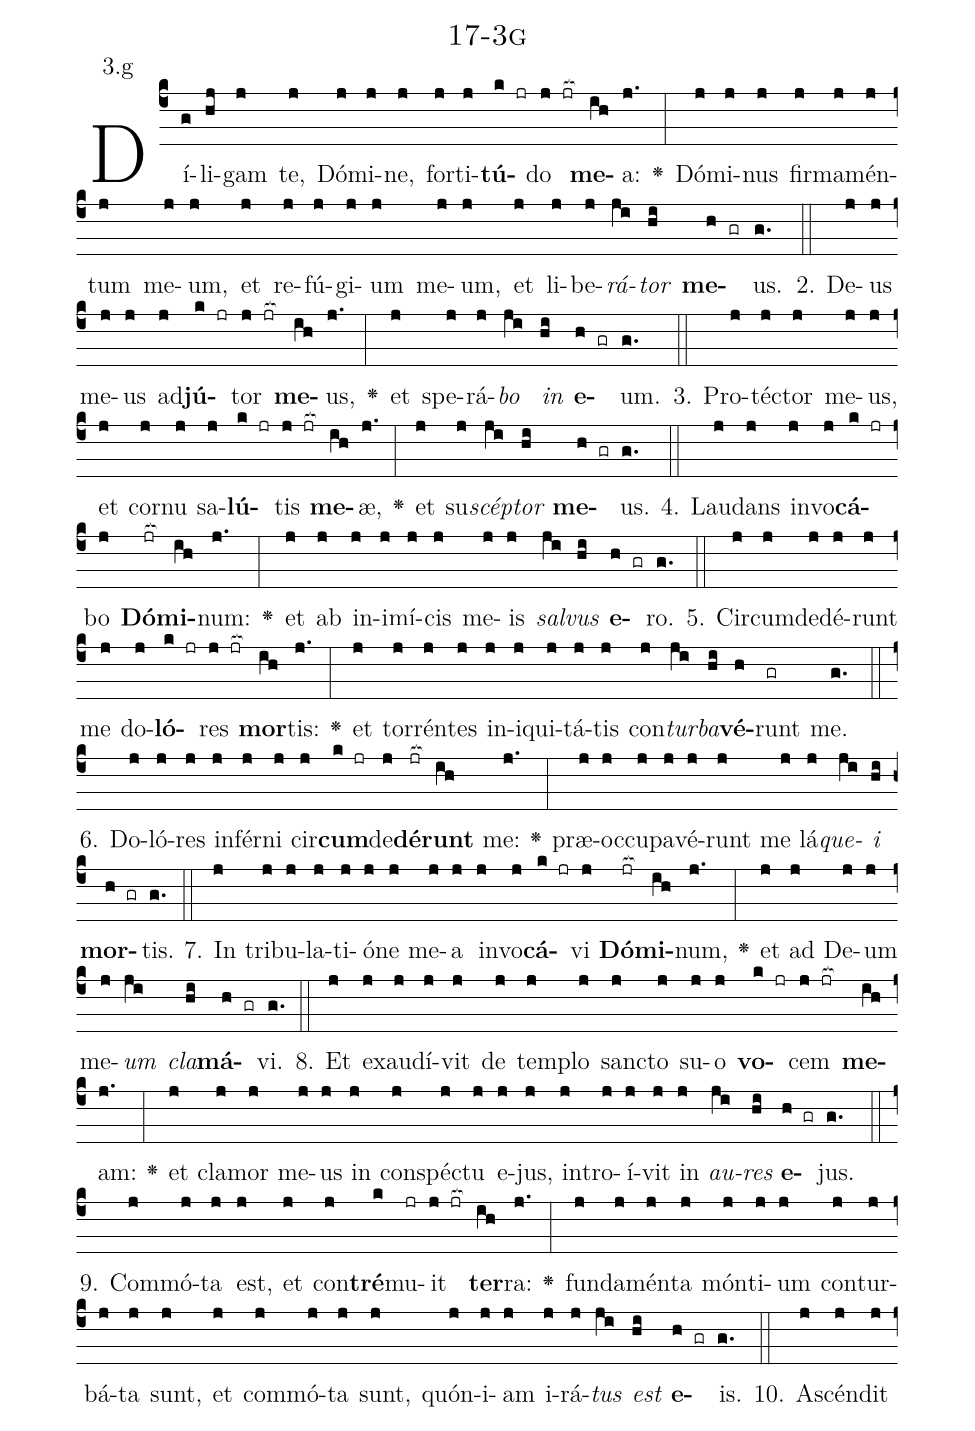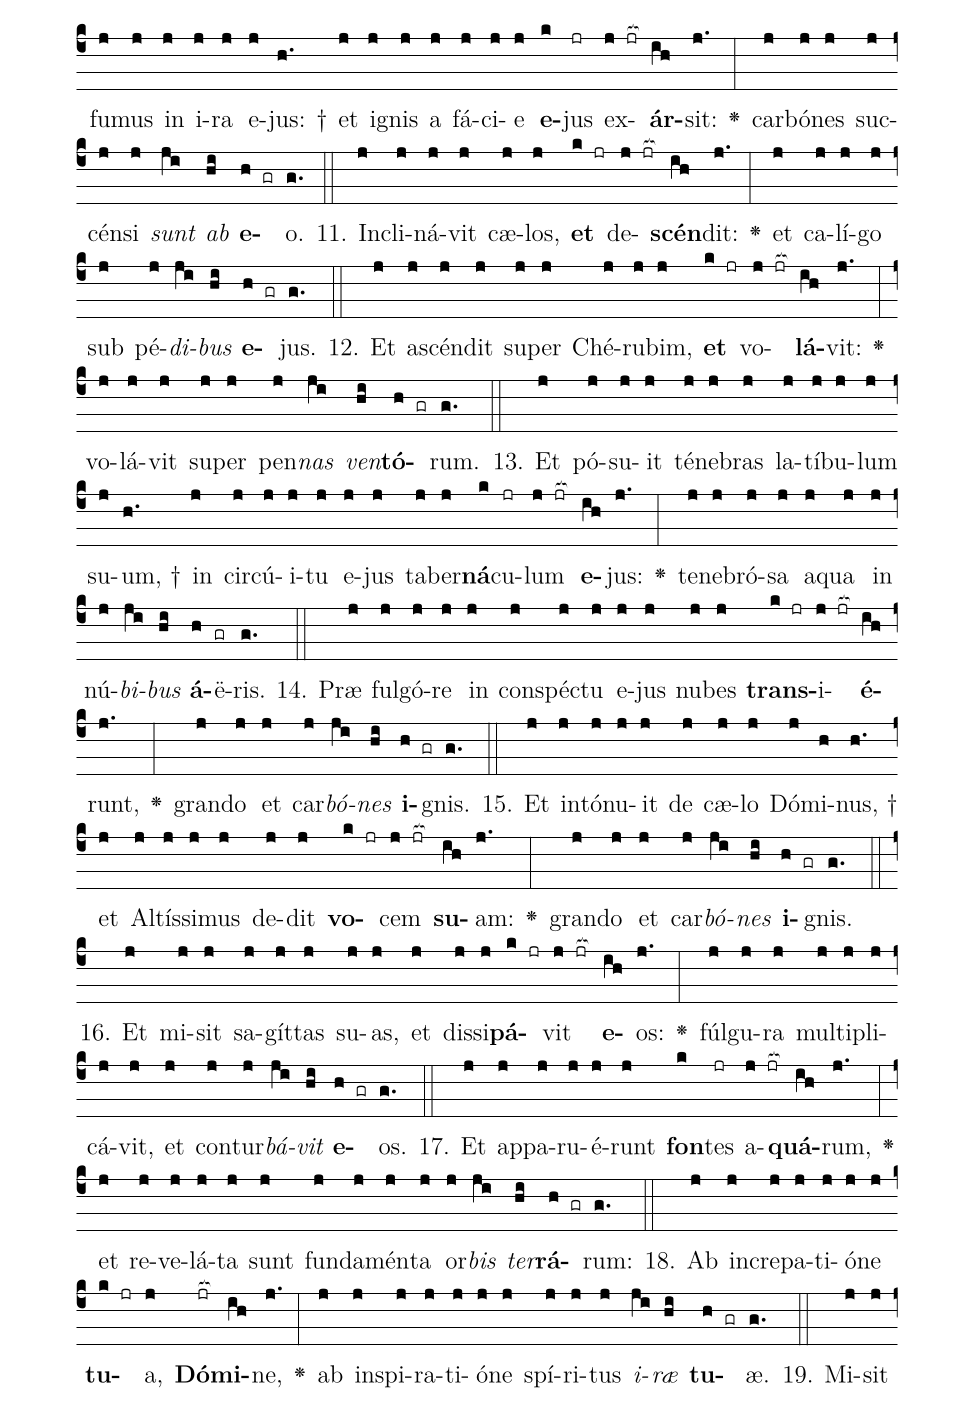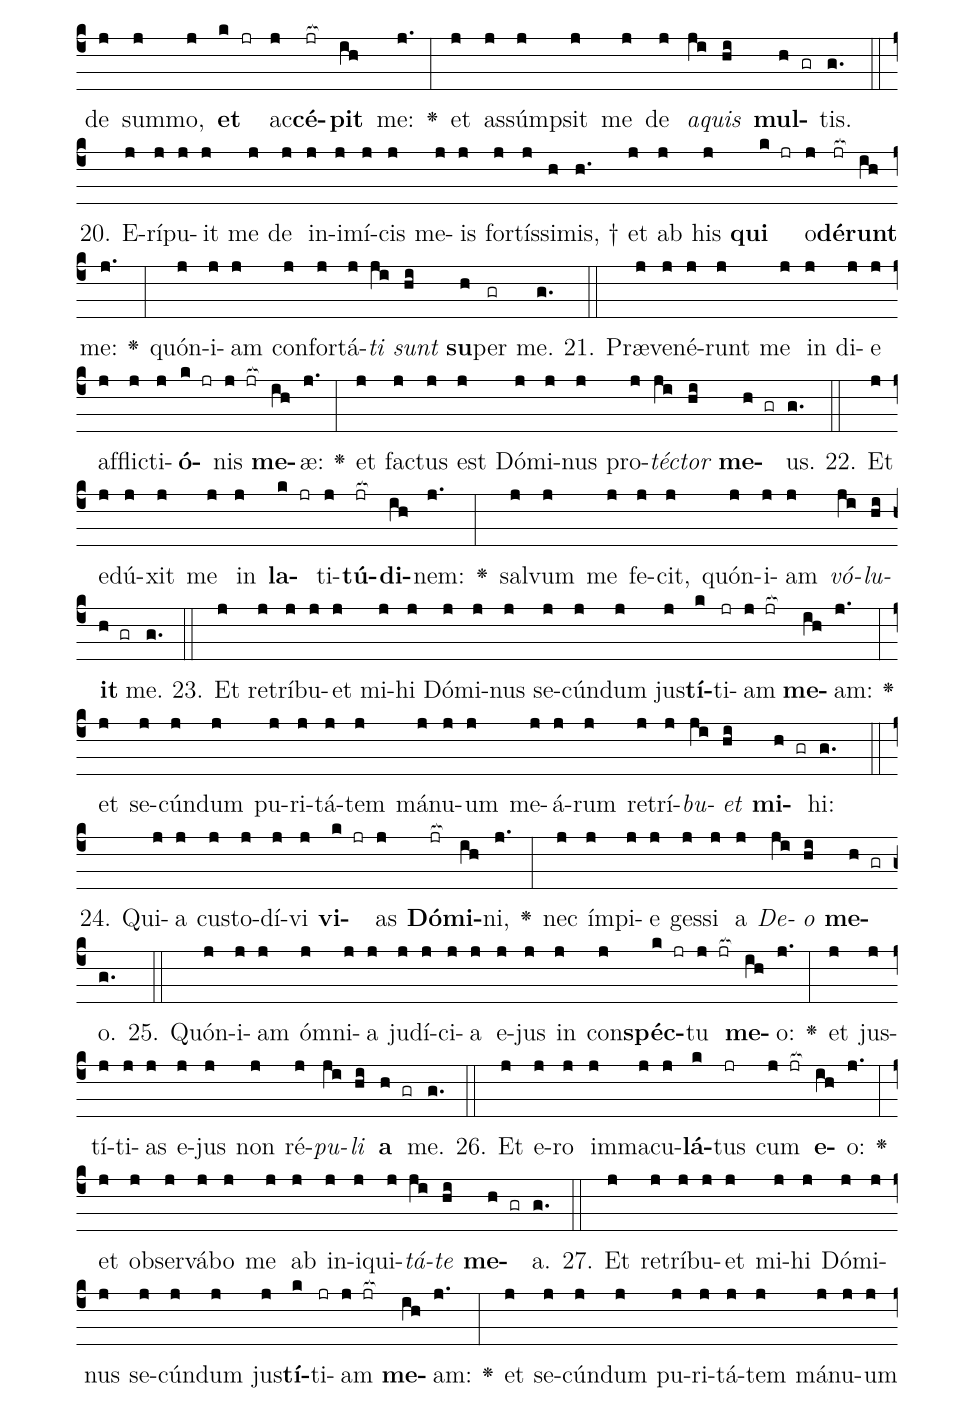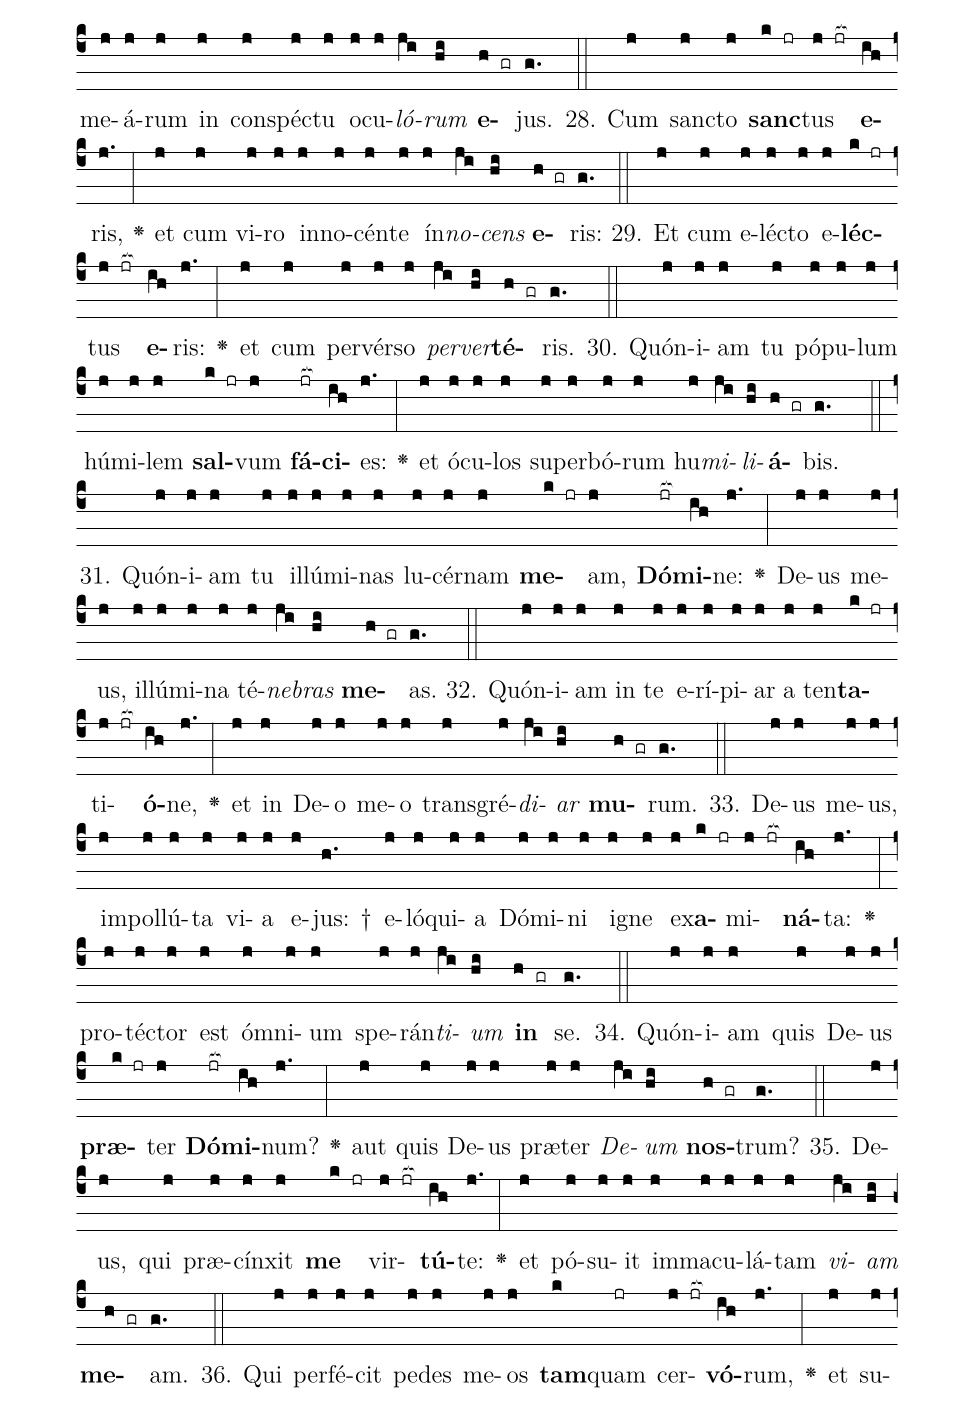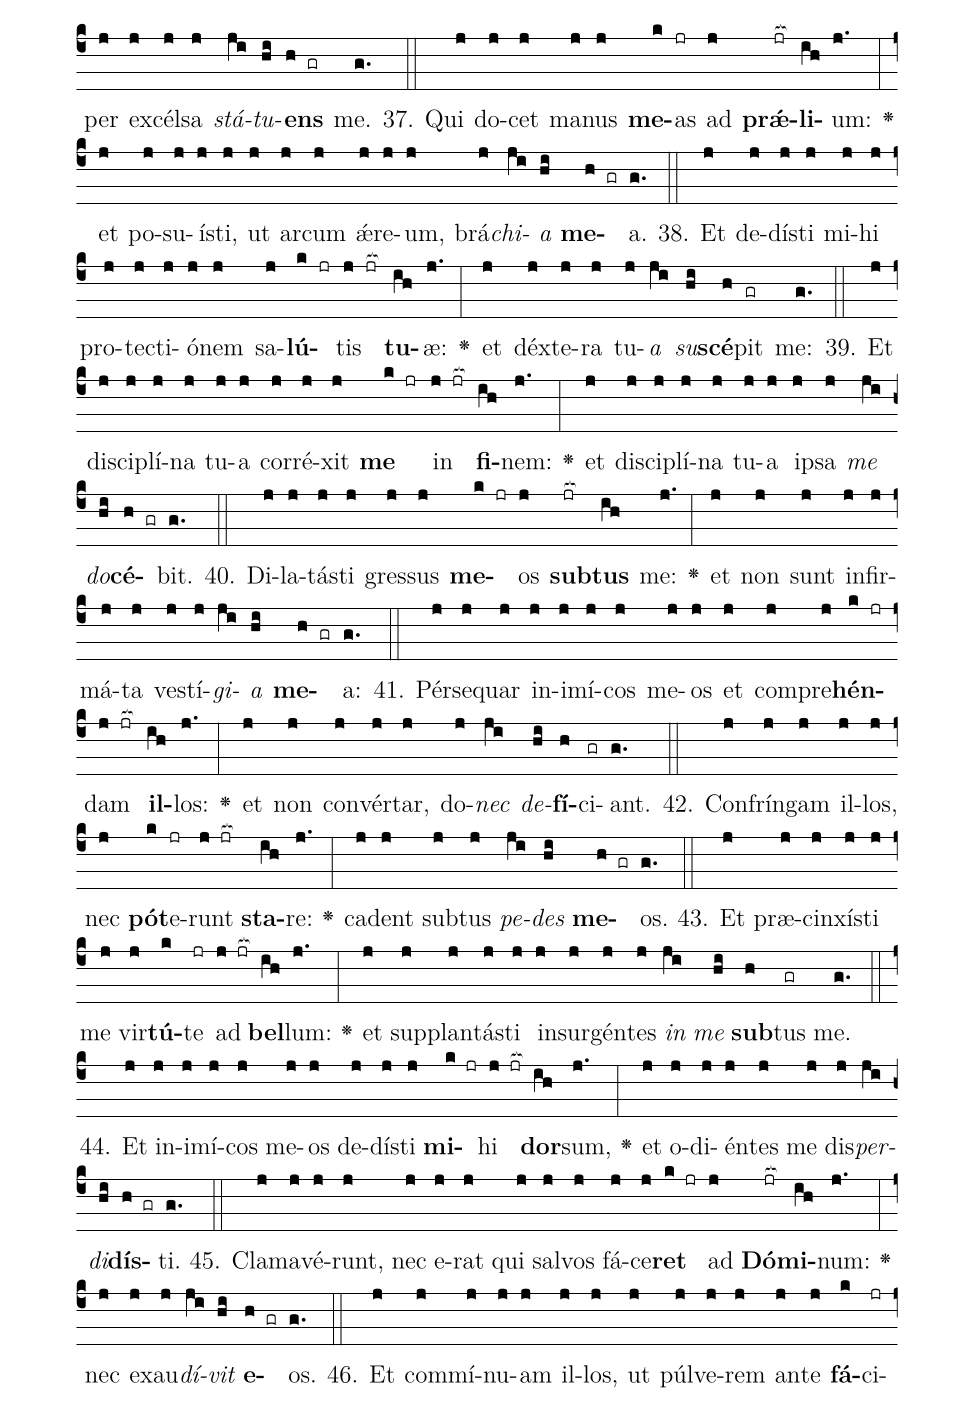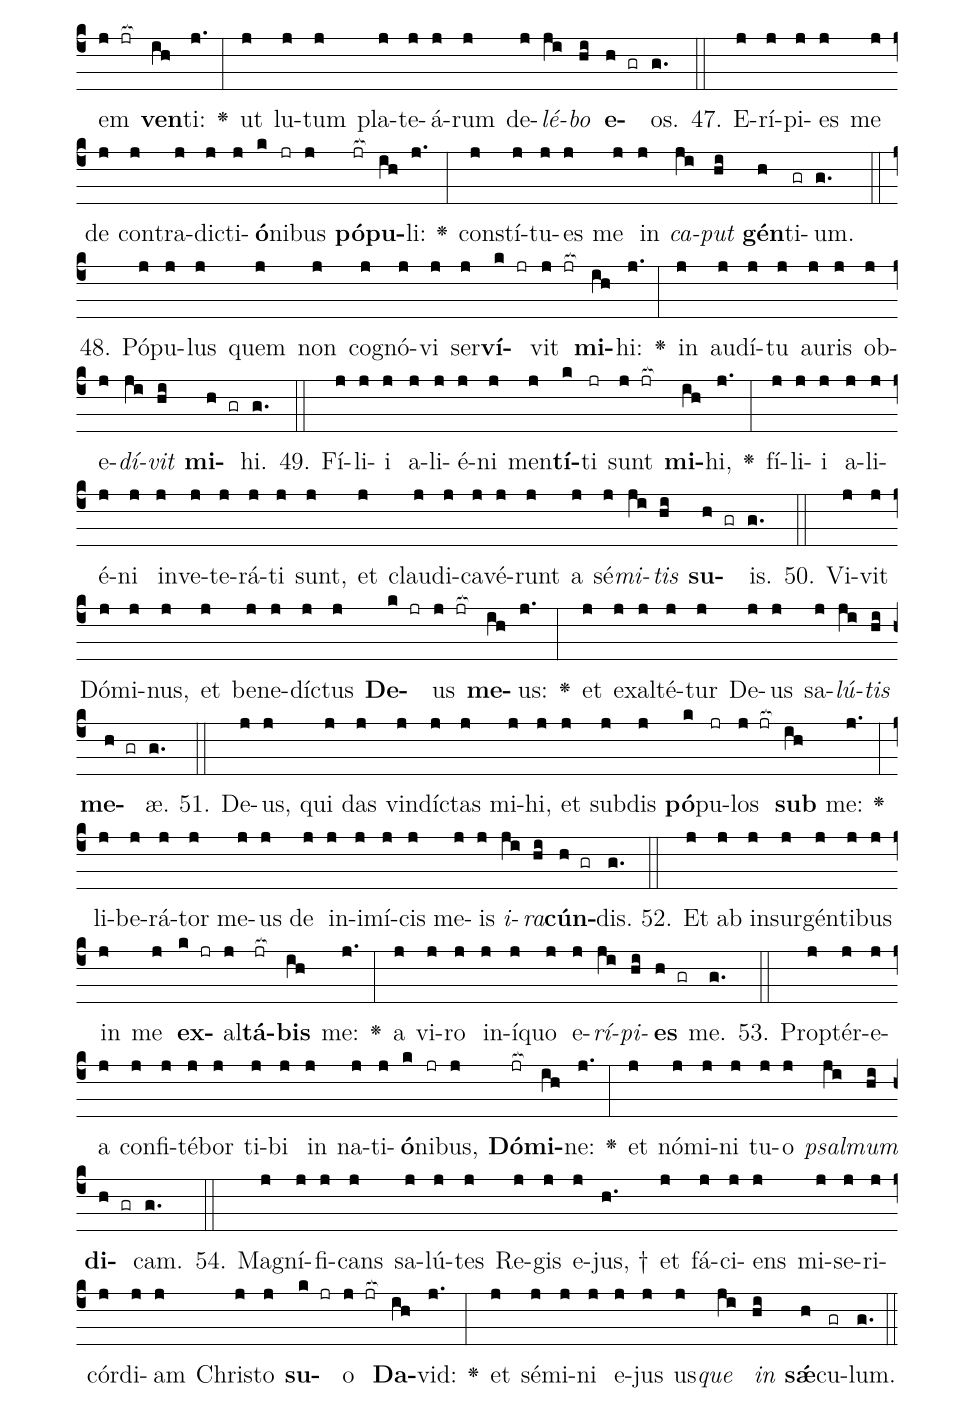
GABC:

name: 17-3g;
annotation: 3.g;
%%
(c4)Dí(g)li(hj)gam(j) te,(j) Dó(j)mi(j)ne,(j) for(j)ti(j)<b>tú</b>(k jr)do(j jr[ocb:1{]) <b>me</b>(ih[ocb:0}])a:(j.) <v>\greheightstar</v>(:) Dó(j)mi(j)nus(j) fir(j)ma(j)mén(j)tum(j) me(j)um,(j) et(j) re(j)fú(j)gi(j)um(j) me(j)um,(j) et(j) li(j)be(j)<i>rá</i>(ji)<i>tor</i>(hi) <b>me</b>(h gr)us.(g.) (::)
2. De(j)us(j) me(j)us(j) ad(j)<b>jú</b>(k jr)tor(j jr[ocb:1{]) <b>me</b>(ih[ocb:0}])us,(j.) <v>\greheightstar</v>(:) et(j) spe(j)rá(j)<i>bo</i>(ji) <i>in</i>(hi) <b>e</b>(h gr)um.(g.) (::)
3. Pro(j)téc(j)tor(j) me(j)us,(j) et(j) cor(j)nu(j) sa(j)<b>lú</b>(k jr)tis(j jr[ocb:1{]) <b>me</b>(ih[ocb:0}])æ,(j.) <v>\greheightstar</v>(:) et(j) su(j)<i>scép</i>(ji)<i>tor</i>(hi) <b>me</b>(h gr)us.(g.) (::)
4. Lau(j)dans(j) in(j)vo(j)<b>cá</b>(k jr)bo(j) <b>Dó</b>(jr[ocb:1{])<b>mi</b>(ih[ocb:0}])num:(j.) <v>\greheightstar</v>(:) et(j) ab(j) in(j)i(j)mí(j)cis(j) me(j)is(j) <i>sal</i>(ji)<i>vus</i>(hi) <b>e</b>(h gr)ro.(g.) (::)
5. Cir(j)cum(j)de(j)dé(j)runt(j) me(j) do(j)<b>ló</b>(k jr)res(j jr[ocb:1{]) <b>mor</b>(ih[ocb:0}])tis:(j.) <v>\greheightstar</v>(:) et(j) tor(j)rén(j)tes(j) in(j)i(j)qui(j)tá(j)tis(j) con(j)<i>tur</i>(ji)<i>ba</i>(hi)<b>vé</b>(h)runt(gr) me.(g.) (::)
6. Do(j)ló(j)res(j) in(j)fér(j)ni(j) cir(j)<b>cum</b>(k jr)de(j)<b>dé</b>(jr[ocb:1{])<b>runt</b>(ih[ocb:0}]) me:(j.) <v>\greheightstar</v>(:) præ(j)oc(j)cu(j)pa(j)vé(j)runt(j) me(j) lá(j)<i>que</i>(ji)<i>i</i>(hi) <b>mor</b>(h gr)tis.(g.) (::)
7. In(j) tri(j)bu(j)la(j)ti(j)ó(j)ne(j) me(j)a(j) in(j)vo(j)<b>cá</b>(k jr)vi(j) <b>Dó</b>(jr[ocb:1{])<b>mi</b>(ih[ocb:0}])num,(j.) <v>\greheightstar</v>(:) et(j) ad(j) De(j)um(j) me(j)<i>um</i>(ji) <i>cla</i>(hi)<b>má</b>(h gr)vi.(g.) (::)
8. Et(j) ex(j)au(j)dí(j)vit(j) de(j) tem(j)plo(j) sanc(j)to(j) su(j)o(j) <b>vo</b>(k jr)cem(j jr[ocb:1{]) <b>me</b>(ih[ocb:0}])am:(j.) <v>\greheightstar</v>(:) et(j) cla(j)mor(j) me(j)us(j) in(j) con(j)spéc(j)tu(j) e(j)jus,(j) in(j)tro(j)í(j)vit(j) in(j) <i>au</i>(ji)<i>res</i>(hi) <b>e</b>(h gr)jus.(g.) (::)
9. Com(j)mó(j)ta(j) est,(j) et(j) con(j)<b>tré</b>(k)mu(jr)it(j jr[ocb:1{]) <b>ter</b>(ih[ocb:0}])ra:(j.) <v>\greheightstar</v>(:) fun(j)da(j)mén(j)ta(j) món(j)ti(j)um(j) con(j)tur(j)bá(j)ta(j) sunt,(j) et(j) com(j)mó(j)ta(j) sunt,(j) quón(j)i(j)am(j) i(j)rá(j)<i>tus</i>(ji) <i>est</i>(hi) <b>e</b>(h gr)is.(g.) (::)
10. A(j)scén(j)dit(j) fu(j)mus(j) in(j) i(j)ra(j) e(j)jus: †(h.) et(j) i(j)gnis(j) a(j) fá(j)ci(j)e(j) <b>e</b>(k)jus(jr) ex(j jr[ocb:1{])<b>ár</b>(ih[ocb:0}])sit:(j.) <v>\greheightstar</v>(:) car(j)bó(j)nes(j) suc(j)cén(j)si(j) <i>sunt</i>(ji) <i>ab</i>(hi) <b>e</b>(h gr)o.(g.) (::)
11. In(j)cli(j)ná(j)vit(j) cæ(j)los,(j) <b>et</b>(k jr) de(j jr[ocb:1{])<b>scén</b>(ih[ocb:0}])dit:(j.) <v>\greheightstar</v>(:) et(j) ca(j)lí(j)go(j) sub(j) pé(j)<i>di</i>(ji)<i>bus</i>(hi) <b>e</b>(h gr)jus.(g.) (::)
12. Et(j) a(j)scén(j)dit(j) su(j)per(j) Ché(j)ru(j)bim,(j) <b>et</b>(k jr) vo(j jr[ocb:1{])<b>lá</b>(ih[ocb:0}])vit:(j.) <v>\greheightstar</v>(:) vo(j)lá(j)vit(j) su(j)per(j) pen(j)<i>nas</i>(ji) <i>ven</i>(hi)<b>tó</b>(h gr)rum.(g.) (::)
13. Et(j) pó(j)su(j)it(j) té(j)ne(j)bras(j) la(j)tí(j)bu(j)lum(j) su(j)um, †(h.) in(j) cir(j)cú(j)i(j)tu(j) e(j)jus(j) ta(j)ber(j)<b>ná</b>(k)cu(jr)lum(j jr[ocb:1{]) <b>e</b>(ih[ocb:0}])jus:(j.) <v>\greheightstar</v>(:) te(j)ne(j)bró(j)sa(j) a(j)qua(j) in(j) nú(j)<i>bi</i>(ji)<i>bus</i>(hi) <b>á</b>(h)ë(gr)ris.(g.) (::)
14. Præ(j) ful(j)gó(j)re(j) in(j) con(j)spéc(j)tu(j) e(j)jus(j) nu(j)bes(j) <b>trans</b>(k jr)i(j jr[ocb:1{])<b>é</b>(ih[ocb:0}])runt,(j.) <v>\greheightstar</v>(:) gran(j)do(j) et(j) car(j)<i>bó</i>(ji)<i>nes</i>(hi) <b>i</b>(h gr)gnis.(g.) (::)
15. Et(j) in(j)tó(j)nu(j)it(j) de(j) cæ(j)lo(j) Dó(j)mi(h)nus, †(h.) et(j) Al(j)tís(j)si(j)mus(j) de(j)dit(j) <b>vo</b>(k jr)cem(j jr[ocb:1{]) <b>su</b>(ih[ocb:0}])am:(j.) <v>\greheightstar</v>(:) gran(j)do(j) et(j) car(j)<i>bó</i>(ji)<i>nes</i>(hi) <b>i</b>(h gr)gnis.(g.) (::)
16. Et(j) mi(j)sit(j) sa(j)gít(j)tas(j) su(j)as,(j) et(j) dis(j)si(j)<b>pá</b>(k jr)vit(j jr[ocb:1{]) <b>e</b>(ih[ocb:0}])os:(j.) <v>\greheightstar</v>(:) fúl(j)gu(j)ra(j) mul(j)ti(j)pli(j)cá(j)vit,(j) et(j) con(j)tur(j)<i>bá</i>(ji)<i>vit</i>(hi) <b>e</b>(h gr)os.(g.) (::)
17. Et(j) ap(j)pa(j)ru(j)é(j)runt(j) <b>fon</b>(k)tes(jr) a(j jr[ocb:1{])<b>quá</b>(ih[ocb:0}])rum,(j.) <v>\greheightstar</v>(:) et(j) re(j)ve(j)lá(j)ta(j) sunt(j) fun(j)da(j)mén(j)ta(j) or(j)<i>bis</i>(ji) <i>ter</i>(hi)<b>rá</b>(h gr)rum:(g.) (::)
18. Ab(j) in(j)cre(j)pa(j)ti(j)ó(j)ne(j) <b>tu</b>(k jr)a,(j) <b>Dó</b>(jr[ocb:1{])<b>mi</b>(ih[ocb:0}])ne,(j.) <v>\greheightstar</v>(:) ab(j) in(j)spi(j)ra(j)ti(j)ó(j)ne(j) spí(j)ri(j)tus(j) <i>i</i>(ji)<i>ræ</i>(hi) <b>tu</b>(h gr)æ.(g.) (::)
19. Mi(j)sit(j) de(j) sum(j)mo,(j) <b>et</b>(k jr) ac(j)<b>cé</b>(jr[ocb:1{])<b>pit</b>(ih[ocb:0}]) me:(j.) <v>\greheightstar</v>(:) et(j) as(j)súmp(j)sit(j) me(j) de(j) <i>a</i>(ji)<i>quis</i>(hi) <b>mul</b>(h gr)tis.(g.) (::)
20. E(j)rí(j)pu(j)it(j) me(j) de(j) in(j)i(j)mí(j)cis(j) me(j)is(j) for(j)tís(j)si(h)mis, †(h.) et(j) ab(j) his(j) <b>qui</b>(k jr) o(j)<b>dé</b>(jr[ocb:1{])<b>runt</b>(ih[ocb:0}]) me:(j.) <v>\greheightstar</v>(:) quón(j)i(j)am(j) con(j)for(j)tá(j)<i>ti</i>(ji) <i>sunt</i>(hi) <b>su</b>(h)per(gr) me.(g.) (::)
21. Præ(j)ve(j)né(j)runt(j) me(j) in(j) di(j)e(j) af(j)flic(j)ti(j)<b>ó</b>(k jr)nis(j jr[ocb:1{]) <b>me</b>(ih[ocb:0}])æ:(j.) <v>\greheightstar</v>(:) et(j) fac(j)tus(j) est(j) Dó(j)mi(j)nus(j) pro(j)<i>téc</i>(ji)<i>tor</i>(hi) <b>me</b>(h gr)us.(g.) (::)
22. Et(j) e(j)dú(j)xit(j) me(j) in(j) <b>la</b>(k jr)ti(j)<b>tú</b>(jr[ocb:1{])<b>di</b>(ih[ocb:0}])nem:(j.) <v>\greheightstar</v>(:) sal(j)vum(j) me(j) fe(j)cit,(j) quón(j)i(j)am(j) <i>vó</i>(ji)<i>lu</i>(hi)<b>it</b>(h gr) me.(g.) (::)
23. Et(j) re(j)trí(j)bu(j)et(j) mi(j)hi(j) Dó(j)mi(j)nus(j) se(j)cún(j)dum(j) jus(j)<b>tí</b>(k)ti(jr)am(j jr[ocb:1{]) <b>me</b>(ih[ocb:0}])am:(j.) <v>\greheightstar</v>(:) et(j) se(j)cún(j)dum(j) pu(j)ri(j)tá(j)tem(j) má(j)nu(j)um(j) me(j)á(j)rum(j) re(j)trí(j)<i>bu</i>(ji)<i>et</i>(hi) <b>mi</b>(h gr)hi:(g.) (::)
24. Qui(j)a(j) cus(j)to(j)dí(j)vi(j) <b>vi</b>(k jr)as(j) <b>Dó</b>(jr[ocb:1{])<b>mi</b>(ih[ocb:0}])ni,(j.) <v>\greheightstar</v>(:) nec(j) ím(j)pi(j)e(j) ges(j)si(j) a(j) <i>De</i>(ji)<i>o</i>(hi) <b>me</b>(h gr)o.(g.) (::)
25. Quón(j)i(j)am(j) óm(j)ni(j)a(j) ju(j)dí(j)ci(j)a(j) e(j)jus(j) in(j) con(j)<b>spéc</b>(k jr)tu(j jr[ocb:1{]) <b>me</b>(ih[ocb:0}])o:(j.) <v>\greheightstar</v>(:) et(j) jus(j)tí(j)ti(j)as(j) e(j)jus(j) non(j) ré(j)<i>pu</i>(ji)<i>li</i>(hi) <b>a</b>(h gr) me.(g.) (::)
26. Et(j) e(j)ro(j) im(j)ma(j)cu(j)<b>lá</b>(k)tus(jr) cum(j jr[ocb:1{]) <b>e</b>(ih[ocb:0}])o:(j.) <v>\greheightstar</v>(:) et(j) ob(j)ser(j)vá(j)bo(j) me(j) ab(j) in(j)i(j)qui(j)<i>tá</i>(ji)<i>te</i>(hi) <b>me</b>(h gr)a.(g.) (::)
27. Et(j) re(j)trí(j)bu(j)et(j) mi(j)hi(j) Dó(j)mi(j)nus(j) se(j)cún(j)dum(j) jus(j)<b>tí</b>(k)ti(jr)am(j jr[ocb:1{]) <b>me</b>(ih[ocb:0}])am:(j.) <v>\greheightstar</v>(:) et(j) se(j)cún(j)dum(j) pu(j)ri(j)tá(j)tem(j) má(j)nu(j)um(j) me(j)á(j)rum(j) in(j) con(j)spéc(j)tu(j) o(j)cu(j)<i>ló</i>(ji)<i>rum</i>(hi) <b>e</b>(h gr)jus.(g.) (::)
28. Cum(j) sanc(j)to(j) <b>sanc</b>(k jr)tus(j jr[ocb:1{]) <b>e</b>(ih[ocb:0}])ris,(j.) <v>\greheightstar</v>(:) et(j) cum(j) vi(j)ro(j) in(j)no(j)cén(j)te(j) ín(j)<i>no</i>(ji)<i>cens</i>(hi) <b>e</b>(h gr)ris:(g.) (::)
29. Et(j) cum(j) e(j)léc(j)to(j) e(j)<b>léc</b>(k jr)tus(j jr[ocb:1{]) <b>e</b>(ih[ocb:0}])ris:(j.) <v>\greheightstar</v>(:) et(j) cum(j) per(j)vér(j)so(j) <i>per</i>(ji)<i>ver</i>(hi)<b>té</b>(h gr)ris.(g.) (::)
30. Quón(j)i(j)am(j) tu(j) pó(j)pu(j)lum(j) hú(j)mi(j)lem(j) <b>sal</b>(k jr)vum(j) <b>fá</b>(jr[ocb:1{])<b>ci</b>(ih[ocb:0}])es:(j.) <v>\greheightstar</v>(:) et(j) ó(j)cu(j)los(j) su(j)per(j)bó(j)rum(j) hu(j)<i>mi</i>(ji)<i>li</i>(hi)<b>á</b>(h gr)bis.(g.) (::)
31. Quón(j)i(j)am(j) tu(j) il(j)lú(j)mi(j)nas(j) lu(j)cér(j)nam(j) <b>me</b>(k jr)am,(j) <b>Dó</b>(jr[ocb:1{])<b>mi</b>(ih[ocb:0}])ne:(j.) <v>\greheightstar</v>(:) De(j)us(j) me(j)us,(j) il(j)lú(j)mi(j)na(j) té(j)<i>ne</i>(ji)<i>bras</i>(hi) <b>me</b>(h gr)as.(g.) (::)
32. Quón(j)i(j)am(j) in(j) te(j) e(j)rí(j)pi(j)ar(j) a(j) ten(j)<b>ta</b>(k jr)ti(j jr[ocb:1{])<b>ó</b>(ih[ocb:0}])ne,(j.) <v>\greheightstar</v>(:) et(j) in(j) De(j)o(j) me(j)o(j) trans(j)gré(j)<i>di</i>(ji)<i>ar</i>(hi) <b>mu</b>(h gr)rum.(g.) (::)
33. De(j)us(j) me(j)us,(j) im(j)pol(j)lú(j)ta(j) vi(j)a(j) e(j)jus: †(h.) e(j)ló(j)qui(j)a(j) Dó(j)mi(j)ni(j) i(j)gne(j) ex(j)<b>a</b>(k jr)mi(j jr[ocb:1{])<b>ná</b>(ih[ocb:0}])ta:(j.) <v>\greheightstar</v>(:) pro(j)téc(j)tor(j) est(j) óm(j)ni(j)um(j) spe(j)rán(j)<i>ti</i>(ji)<i>um</i>(hi) <b>in</b>(h gr) se.(g.) (::)
34. Quón(j)i(j)am(j) quis(j) De(j)us(j) <b>præ</b>(k jr)ter(j) <b>Dó</b>(jr[ocb:1{])<b>mi</b>(ih[ocb:0}])num?(j.) <v>\greheightstar</v>(:) aut(j) quis(j) De(j)us(j) præ(j)ter(j) <i>De</i>(ji)<i>um</i>(hi) <b>nos</b>(h gr)trum?(g.) (::)
35. De(j)us,(j) qui(j) præ(j)cín(j)xit(j) <b>me</b>(k jr) vir(j jr[ocb:1{])<b>tú</b>(ih[ocb:0}])te:(j.) <v>\greheightstar</v>(:) et(j) pó(j)su(j)it(j) im(j)ma(j)cu(j)lá(j)tam(j) <i>vi</i>(ji)<i>am</i>(hi) <b>me</b>(h gr)am.(g.) (::)
36. Qui(j) per(j)fé(j)cit(j) pe(j)des(j) me(j)os(j) <b>tam</b>(k)quam(jr) cer(j jr[ocb:1{])<b>vó</b>(ih[ocb:0}])rum,(j.) <v>\greheightstar</v>(:) et(j) su(j)per(j) ex(j)cél(j)sa(j) <i>stá</i>(ji)<i>tu</i>(hi)<b>ens</b>(h gr) me.(g.) (::)
37. Qui(j) do(j)cet(j) ma(j)nus(j) <b>me</b>(k)as(jr) ad(j) <b>prǽ</b>(jr[ocb:1{])<b>li</b>(ih[ocb:0}])um:(j.) <v>\greheightstar</v>(:) et(j) po(j)su(j)ís(j)ti,(j) ut(j) ar(j)cum(j) ǽ(j)re(j)um,(j) brá(j)<i>chi</i>(ji)<i>a</i>(hi) <b>me</b>(h gr)a.(g.) (::)
38. Et(j) de(j)dís(j)ti(j) mi(j)hi(j) pro(j)tec(j)ti(j)ó(j)nem(j) sa(j)<b>lú</b>(k jr)tis(j jr[ocb:1{]) <b>tu</b>(ih[ocb:0}])æ:(j.) <v>\greheightstar</v>(:) et(j) déx(j)te(j)ra(j) tu(j)<i>a</i>(ji) <i>su</i>(hi)<b>scé</b>(h)pit(gr) me:(g.) (::)
39. Et(j) di(j)sci(j)plí(j)na(j) tu(j)a(j) cor(j)ré(j)xit(j) <b>me</b>(k jr) in(j jr[ocb:1{]) <b>fi</b>(ih[ocb:0}])nem:(j.) <v>\greheightstar</v>(:) et(j) di(j)sci(j)plí(j)na(j) tu(j)a(j) ip(j)sa(j) <i>me</i>(ji) <i>do</i>(hi)<b>cé</b>(h gr)bit.(g.) (::)
40. Di(j)la(j)tás(j)ti(j) gres(j)sus(j) <b>me</b>(k jr)os(j) <b>sub</b>(jr[ocb:1{])<b>tus</b>(ih[ocb:0}]) me:(j.) <v>\greheightstar</v>(:) et(j) non(j) sunt(j) in(j)fir(j)má(j)ta(j) ves(j)tí(j)<i>gi</i>(ji)<i>a</i>(hi) <b>me</b>(h gr)a:(g.) (::)
41. Pér(j)se(j)quar(j) in(j)i(j)mí(j)cos(j) me(j)os(j) et(j) com(j)pre(j)<b>hén</b>(k jr)dam(j jr[ocb:1{]) <b>il</b>(ih[ocb:0}])los:(j.) <v>\greheightstar</v>(:) et(j) non(j) con(j)vér(j)tar,(j) do(j)<i>nec</i>(ji) <i>de</i>(hi)<b>fí</b>(h)ci(gr)ant.(g.) (::)
42. Con(j)frín(j)gam(j) il(j)los,(j) nec(j) <b>pót</b>(k)e(jr)runt(j jr[ocb:1{]) <b>sta</b>(ih[ocb:0}])re:(j.) <v>\greheightstar</v>(:) ca(j)dent(j) sub(j)tus(j) <i>pe</i>(ji)<i>des</i>(hi) <b>me</b>(h gr)os.(g.) (::)
43. Et(j) præ(j)cin(j)xís(j)ti(j) me(j) vir(j)<b>tú</b>(k)te(jr) ad(j jr[ocb:1{]) <b>bel</b>(ih[ocb:0}])lum:(j.) <v>\greheightstar</v>(:) et(j) sup(j)plan(j)tás(j)ti(j) in(j)sur(j)gén(j)tes(j) <i>in</i>(ji) <i>me</i>(hi) <b>sub</b>(h)tus(gr) me.(g.) (::)
44. Et(j) in(j)i(j)mí(j)cos(j) me(j)os(j) de(j)dís(j)ti(j) <b>mi</b>(k jr)hi(j jr[ocb:1{]) <b>dor</b>(ih[ocb:0}])sum,(j.) <v>\greheightstar</v>(:) et(j) o(j)di(j)én(j)tes(j) me(j) dis(j)<i>per</i>(ji)<i>di</i>(hi)<b>dís</b>(h gr)ti.(g.) (::)
45. Cla(j)ma(j)vé(j)runt,(j) nec(j) e(j)rat(j) qui(j) sal(j)vos(j) fá(j)ce(j)<b>ret</b>(k jr) ad(j) <b>Dó</b>(jr[ocb:1{])<b>mi</b>(ih[ocb:0}])num:(j.) <v>\greheightstar</v>(:) nec(j) ex(j)au(j)<i>dí</i>(ji)<i>vit</i>(hi) <b>e</b>(h gr)os.(g.) (::)
46. Et(j) com(j)mí(j)nu(j)am(j) il(j)los,(j) ut(j) púl(j)ve(j)rem(j) an(j)te(j) <b>fá</b>(k)ci(jr)em(j jr[ocb:1{]) <b>ven</b>(ih[ocb:0}])ti:(j.) <v>\greheightstar</v>(:) ut(j) lu(j)tum(j) pla(j)te(j)á(j)rum(j) de(j)<i>lé</i>(ji)<i>bo</i>(hi) <b>e</b>(h gr)os.(g.) (::)
47. E(j)rí(j)pi(j)es(j) me(j) de(j) con(j)tra(j)dic(j)ti(j)<b>ó</b>(k)ni(jr)bus(j) <b>pó</b>(jr[ocb:1{])<b>pu</b>(ih[ocb:0}])li:(j.) <v>\greheightstar</v>(:) con(j)stí(j)tu(j)es(j) me(j) in(j) <i>ca</i>(ji)<i>put</i>(hi) <b>gén</b>(h)ti(gr)um.(g.) (::)
48. Pó(j)pu(j)lus(j) quem(j) non(j) co(j)gnó(j)vi(j) ser(j)<b>ví</b>(k jr)vit(j jr[ocb:1{]) <b>mi</b>(ih[ocb:0}])hi:(j.) <v>\greheightstar</v>(:) in(j) au(j)dí(j)tu(j) au(j)ris(j) ob(j)e(j)<i>dí</i>(ji)<i>vit</i>(hi) <b>mi</b>(h gr)hi.(g.) (::)
49. Fí(j)li(j)i(j) a(j)li(j)é(j)ni(j) men(j)<b>tí</b>(k)ti(jr) sunt(j jr[ocb:1{]) <b>mi</b>(ih[ocb:0}])hi,(j.) <v>\greheightstar</v>(:) fí(j)li(j)i(j) a(j)li(j)é(j)ni(j) in(j)ve(j)te(j)rá(j)ti(j) sunt,(j) et(j) clau(j)di(j)ca(j)vé(j)runt(j) a(j) sé(j)<i>mi</i>(ji)<i>tis</i>(hi) <b>su</b>(h gr)is.(g.) (::)
50. Vi(j)vit(j) Dó(j)mi(j)nus,(j) et(j) be(j)ne(j)díc(j)tus(j) <b>De</b>(k jr)us(j jr[ocb:1{]) <b>me</b>(ih[ocb:0}])us:(j.) <v>\greheightstar</v>(:) et(j) ex(j)al(j)té(j)tur(j) De(j)us(j) sa(j)<i>lú</i>(ji)<i>tis</i>(hi) <b>me</b>(h gr)æ.(g.) (::)
51. De(j)us,(j) qui(j) das(j) vin(j)díc(j)tas(j) mi(j)hi,(j) et(j) sub(j)dis(j) <b>pó</b>(k)pu(jr)los(j jr[ocb:1{]) <b>sub</b>(ih[ocb:0}]) me:(j.) <v>\greheightstar</v>(:) li(j)be(j)rá(j)tor(j) me(j)us(j) de(j) in(j)i(j)mí(j)cis(j) me(j)is(j) <i>i</i>(ji)<i>ra</i>(hi)<b>cún</b>(h gr)dis.(g.) (::)
52. Et(j) ab(j) in(j)sur(j)gén(j)ti(j)bus(j) in(j) me(j) <b>ex</b>(k jr)al(j)<b>tá</b>(jr[ocb:1{])<b>bis</b>(ih[ocb:0}]) me:(j.) <v>\greheightstar</v>(:) a(j) vi(j)ro(j) in(j)í(j)quo(j) e(j)<i>rí</i>(ji)<i>pi</i>(hi)<b>es</b>(h gr) me.(g.) (::)
53. Prop(j)tér(j)e(j)a(j) con(j)fi(j)té(j)bor(j) ti(j)bi(j) in(j) na(j)ti(j)<b>ó</b>(k)ni(jr)bus,(j) <b>Dó</b>(jr[ocb:1{])<b>mi</b>(ih[ocb:0}])ne:(j.) <v>\greheightstar</v>(:) et(j) nó(j)mi(j)ni(j) tu(j)o(j) <i>psal</i>(ji)<i>mum</i>(hi) <b>di</b>(h gr)cam.(g.) (::)
54. Ma(j)gní(j)fi(j)cans(j) sa(j)lú(j)tes(j) Re(j)gis(j) e(j)jus, †(h.) et(j) fá(j)ci(j)ens(j) mi(j)se(j)ri(j)cór(j)di(j)am(j) Chris(j)to(j) <b>su</b>(k jr)o(j jr[ocb:1{]) <b>Da</b>(ih[ocb:0}])vid:(j.) <v>\greheightstar</v>(:) et(j) sé(j)mi(j)ni(j) e(j)jus(j) us(j)<i>que</i>(ji) <i>in</i>(hi) <b>sǽ</b>(h)cu(gr)lum.(g.) (::)
